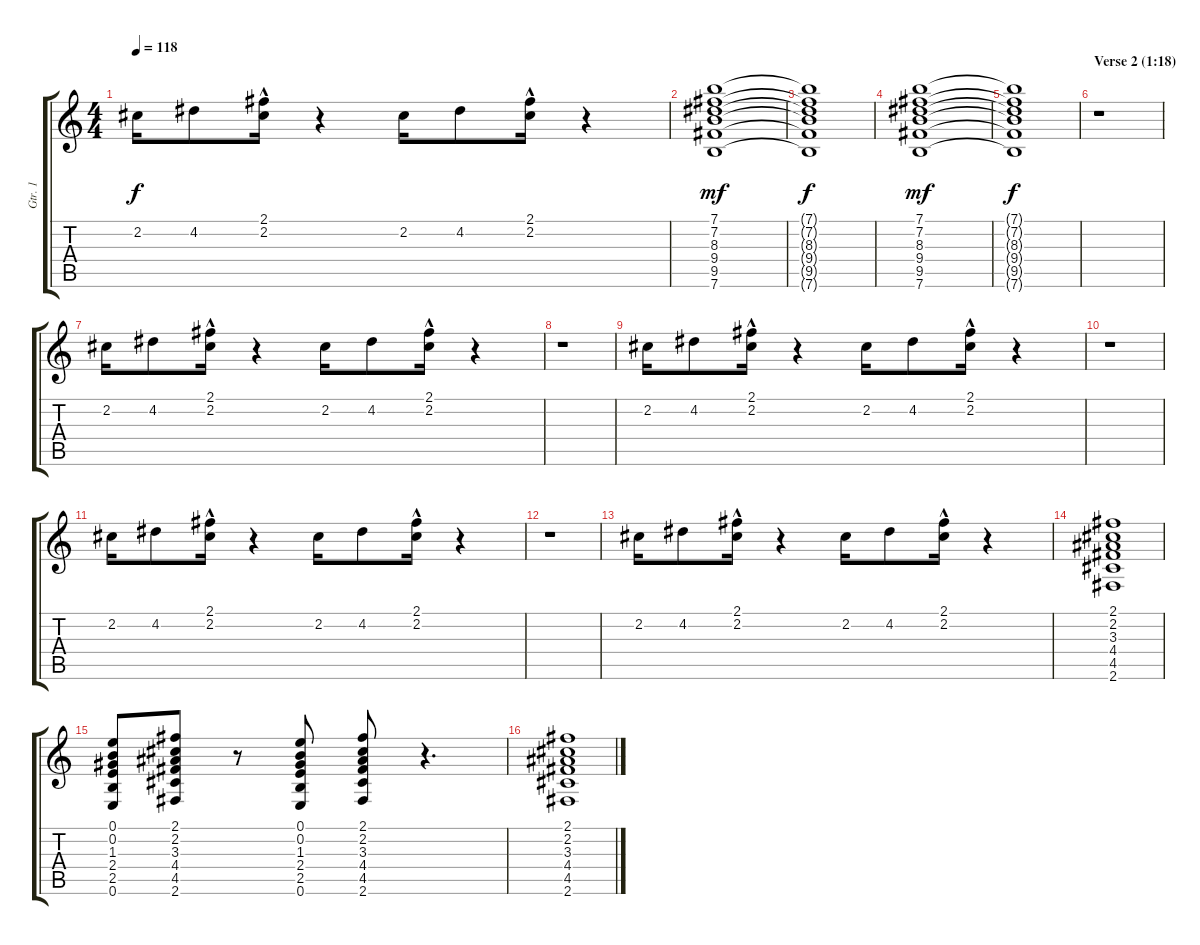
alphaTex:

\track ("Gtr. 1" "Gtr. 1") {instrument overdrivenguitar}
\staff {score tabs}
\tuning (E4 B3 G3 D3 A2 E2) {hide}
\ts (4 4)
\tempo 118
\clef g2
\ks c
2.2.16{dy f} 4.2.8 (2.1{hac} 2.2{hac}).16 r.4 2.2.16 4.2.8 (2.1{hac} 2.2{hac}).16 r.4 |
(7.1 7.2 8.3 9.4 9.5 7.6).1{dy mf} |
(7.1{t} 7.2{t} 8.3{t} 9.4{t} 9.5{t} 7.6{t}).1{dy f} |
(7.1 7.2 8.3 9.4 9.5 7.6).1{dy mf} |
(7.1{t} 7.2{t} 8.3{t} 9.4{t} 9.5{t} 7.6{t}).1{dy f} |
\section ("" "Verse 2 (1:18)")
r.1 |
2.2.16 4.2.8 (2.1{hac} 2.2{hac}).16 r.4 2.2.16 4.2.8 (2.1{hac} 2.2{hac}).16 r.4 |
r.1 |
2.2.16 4.2.8 (2.1{hac} 2.2{hac}).16 r.4 2.2.16 4.2.8 (2.1{hac} 2.2{hac}).16 r.4 |
r.1 |
2.2.16 4.2.8 (2.1{hac} 2.2{hac}).16 r.4 2.2.16 4.2.8 (2.1{hac} 2.2{hac}).16 r.4 |
r.1 |
2.2.16 4.2.8 (2.1{hac} 2.2{hac}).16 r.4 2.2.16 4.2.8 (2.1{hac} 2.2{hac}).16 r.4 |
(2.1 2.2 3.3 4.4 4.5 2.6).1 |
(0.1 0.2 1.3 2.4 2.5 0.6).8 (2.1 2.2 3.3 4.4 4.5 2.6).8 r.8 (0.1 0.2 1.3 2.4 2.5 0.6).8 (2.1 2.2 3.3 4.4 4.5 2.6).8 r.4{d} |
(2.1 2.2 3.3 4.4 4.5 2.6).1
